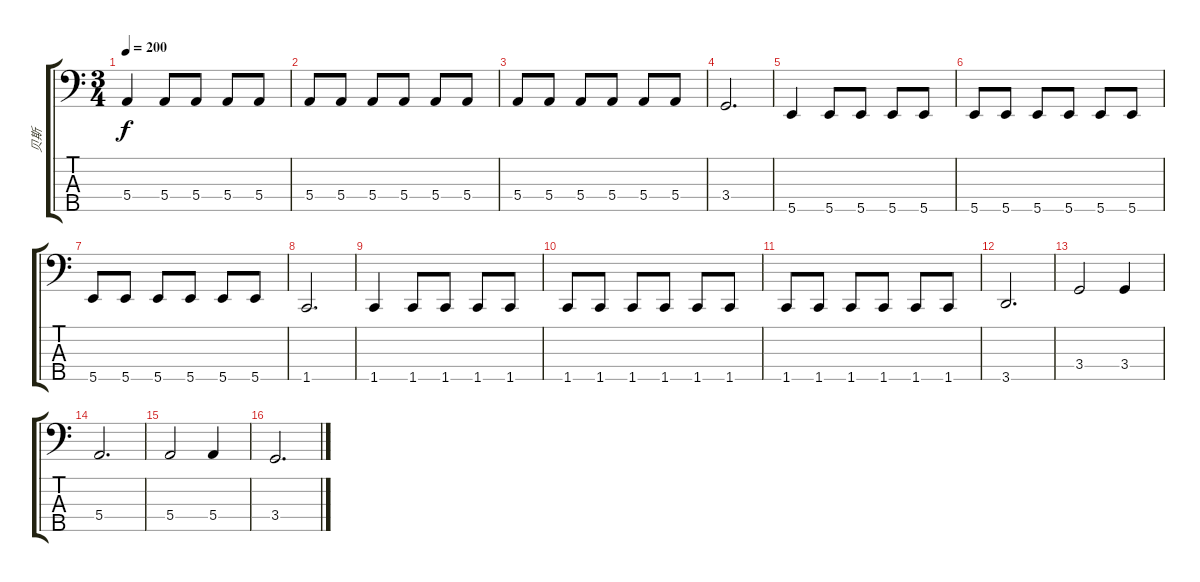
\track ("贝斯" "贝斯") {instrument electricbassfinger}
\staff {score tabs}
\tuning (G2 D2 A1 E1 B0) {hide}
\ts (3 4)
\tempo 200
\clef f4
\ks c
5.4.4{dy f} 5.4.8 5.4.8 5.4.8 5.4.8 |
5.4.8 5.4.8 5.4.8 5.4.8 5.4.8 5.4.8 |
5.4.8 5.4.8 5.4.8 5.4.8 5.4.8 5.4.8 |
3.4.2{d} |
5.5.4 5.5.8 5.5.8 5.5.8 5.5.8 |
5.5.8 5.5.8 5.5.8 5.5.8 5.5.8 5.5.8 |
5.5.8 5.5.8 5.5.8 5.5.8 5.5.8 5.5.8 |
1.5.2{d} |
1.5.4 1.5.8 1.5.8 1.5.8 1.5.8 |
1.5.8 1.5.8 1.5.8 1.5.8 1.5.8 1.5.8 |
1.5.8 1.5.8 1.5.8 1.5.8 1.5.8 1.5.8 |
3.5.2{d} |
3.4.2 3.4.4 |
5.4.2{d} |
5.4.2 5.4.4 |
3.4.2{d}
